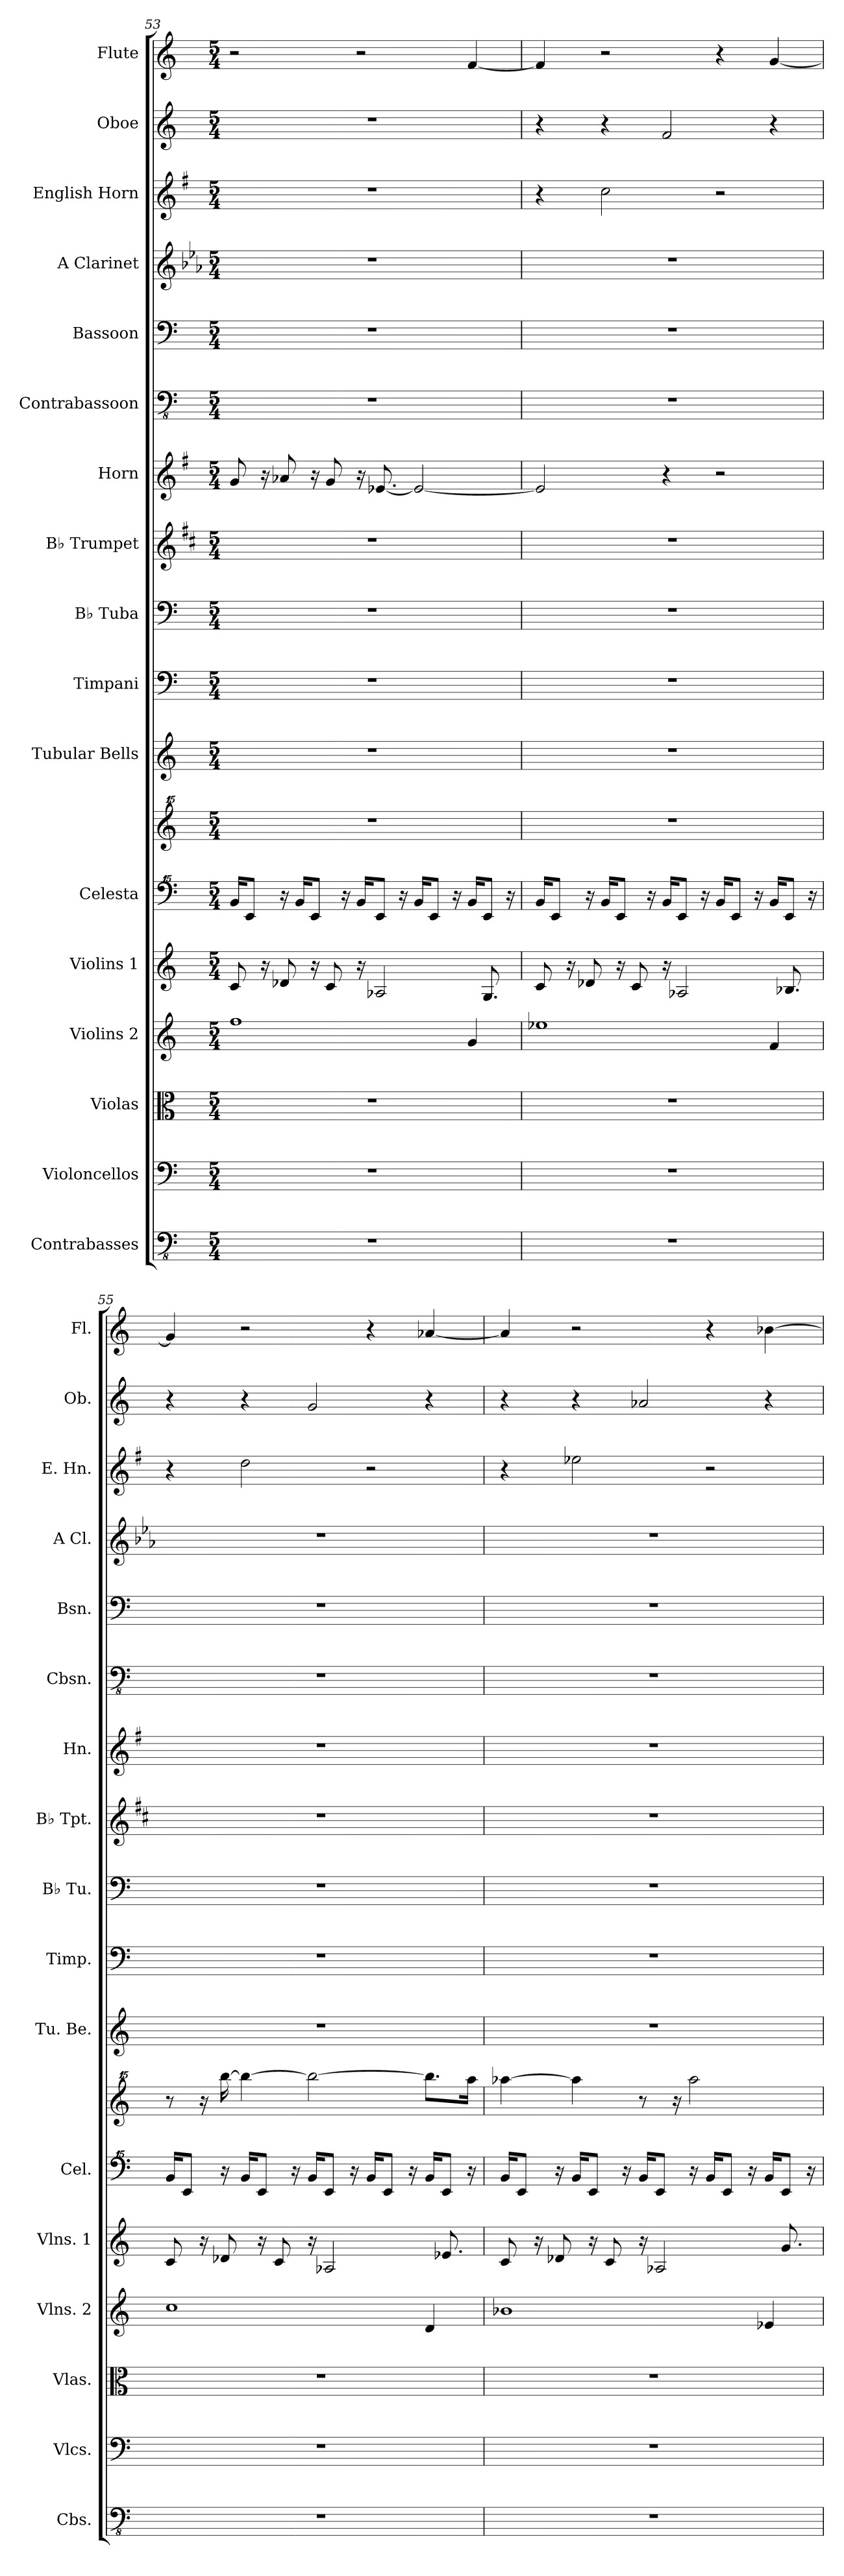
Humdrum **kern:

**kern	**kern	**kern	**kern	**kern	**kern	**kern	**kern	**kern	**kern	**kern	**kern	**kern	**kern	**kern	**kern	**kern	**kern
*part17	*part16	*part15	*part14	*part13	*part12	*part12	*part11	*part10	*part9	*part8	*part7	*part6	*part5	*part4	*part3	*part2	*part1
*staff18	*staff17	*staff16	*staff15	*staff14	*staff13	*staff12	*staff11	*staff10	*staff9	*staff8	*staff7	*staff6	*staff5	*staff4	*staff3	*staff2	*staff1
*I"Contrabasses	*I"Violoncellos	*I"Violas	*I"Violins 2	*I"Violins 1	*I"Celesta	*	*I"Tubular Bells	*I"Timpani	*I"B♭ Tuba	*I"B♭ Trumpet	*I"Horn	*I"Contrabassoon	*I"Bassoon	*I"A Clarinet	*I"English Horn	*I"Oboe	*I"Flute
*I'Cbs.	*I'Vlcs.	*I'Vlas.	*I'Vlns. 2	*I'Vlns. 1	*I'Cel.	*	*I'Tu. Be.	*I'Timp.	*I'B♭ Tu.	*I'B♭ Tpt.	*I'Hn.	*I'Cbsn.	*I'Bsn.	*I'A Cl.	*I'E. Hn.	*I'Ob.	*I'Fl.
*clefFv4	*clefF4	*clefC3	*clefG2	*clefG2	*clefF^^4	*clefG^^2	*clefG2	*clefF4	*clefF4	*clefG2	*clefG2	*clefFv4	*clefF4	*clefG2	*clefG2	*clefG2	*clefG2
*	*	*	*	*	*	*	*	*	*	*ITrd1c2	*ITrd4c7	*ITrd7c12	*	*ITrd2c3	*ITrd4c7	*	*
*k[]	*k[]	*k[]	*k[]	*k[]	*k[]	*k[]	*k[]	*k[]	*k[]	*k[]	*k[]	*k[]	*k[]	*k[]	*k[]	*k[]	*k[]
*C:	*C:	*C:	*C:	*C:	*C:	*C:	*C:	*C:	*C:	*C:	*C:	*C:	*C:	*C:	*C:	*C:	*C:
*M5/4	*M5/4	*M5/4	*M5/4	*M5/4	*M5/4	*M5/4	*M5/4	*M5/4	*M5/4	*M5/4	*M5/4	*M5/4	*M5/4	*M5/4	*M5/4	*M5/4	*M5/4
=53	=53	=53	=53	=53	=53	=53	=53	=53	=53	=53	=53	=53	=53	=53	=53	=53	=53
4%5r	4%5r	4%5r	1ff	8c/	16b/KL	4%5r	4%5r	4%5r	4%5r	4%5r	8c/	4%5r	4%5r	4%5r	4%5r	4%5r	2r
.	.	.	.	.	8e/J	.	.	.	.	.	.	.	.	.	.	.	.
.	.	.	.	16r	.	.	.	.	.	.	16r	.	.	.	.	.	.
.	.	.	.	8d-X/	16r	.	.	.	.	.	8d-X/	.	.	.	.	.	.
.	.	.	.	.	16b/KL	.	.	.	.	.	.	.	.	.	.	.	.
.	.	.	.	16r	8e/J	.	.	.	.	.	16r	.	.	.	.	.	.
.	.	.	.	8c/	.	.	.	.	.	.	8c/	.	.	.	.	.	.
.	.	.	.	.	16r	.	.	.	.	.	.	.	.	.	.	.	.
.	.	.	.	16r	16b/KL	.	.	.	.	.	16r	.	.	.	.	.	2r
.	.	.	.	2A-X/	8e/J	.	.	.	.	.	[8.A-X/	.	.	.	.	.	.
.	.	.	.	.	16r	.	.	.	.	.	.	.	.	.	.	.	.
.	.	.	.	.	16b/KL	.	.	.	.	.	2A-/_	.	.	.	.	.	.
.	.	.	.	.	8e/J	.	.	.	.	.	.	.	.	.	.	.	.
.	.	.	.	.	16r	.	.	.	.	.	.	.	.	.	.	.	.
.	.	.	4g/	.	16b/KL	.	.	.	.	.	.	.	.	.	.	.	[4f/
.	.	.	.	8.G/	8e/J	.	.	.	.	.	.	.	.	.	.	.	.
.	.	.	.	.	16r	.	.	.	.	.	.	.	.	.	.	.	.
!!LO:PB:g=z
=54	=54	=54	=54	=54	=54	=54	=54	=54	=54	=54	=54	=54	=54	=54	=54	=54	=54
4%5r	4%5r	4%5r	1ee-X	8c/	16b/KL	4%5r	4%5r	4%5r	4%5r	4%5r	2A-/]	4%5r	4%5r	4%5r	4r	4r	4f/]
.	.	.	.	.	8e/J	.	.	.	.	.	.	.	.	.	.	.	.
.	.	.	.	16r	.	.	.	.	.	.	.	.	.	.	.	.	.
.	.	.	.	8d-X/	16r	.	.	.	.	.	.	.	.	.	.	.	.
.	.	.	.	.	16b/KL	.	.	.	.	.	.	.	.	.	2f\	4r	2r
.	.	.	.	16r	8e/J	.	.	.	.	.	.	.	.	.	.	.	.
.	.	.	.	8c/	.	.	.	.	.	.	.	.	.	.	.	.	.
.	.	.	.	.	16r	.	.	.	.	.	.	.	.	.	.	.	.
.	.	.	.	16r	16b/KL	.	.	.	.	.	4r	.	.	.	.	2f/	.
.	.	.	.	2A-X/	8e/J	.	.	.	.	.	.	.	.	.	.	.	.
.	.	.	.	.	16r	.	.	.	.	.	.	.	.	.	.	.	.
.	.	.	.	.	16b/KL	.	.	.	.	.	2r	.	.	.	2r	.	4r
.	.	.	.	.	8e/J	.	.	.	.	.	.	.	.	.	.	.	.
.	.	.	.	.	16r	.	.	.	.	.	.	.	.	.	.	.	.
.	.	.	4f/	.	16b/KL	.	.	.	.	.	.	.	.	.	.	4r	[4g/
.	.	.	.	8.B-X/	8e/J	.	.	.	.	.	.	.	.	.	.	.	.
.	.	.	.	.	16r	.	.	.	.	.	.	.	.	.	.	.	.
=55	=55	=55	=55	=55	=55	=55	=55	=55	=55	=55	=55	=55	=55	=55	=55	=55	=55
4%5r	4%5r	4%5r	1cc	8c/	16b/KL	8r	4%5r	4%5r	4%5r	4%5r	4%5r	4%5r	4%5r	4%5r	4r	4r	4g/]
.	.	.	.	.	8e/J	.	.	.	.	.	.	.	.	.	.	.	.
.	.	.	.	16r	.	16r	.	.	.	.	.	.	.	.	.	.	.
.	.	.	.	8d-X/	16r	[16bbbb\	.	.	.	.	.	.	.	.	.	.	.
.	.	.	.	.	16b/KL	4bbbb\_	.	.	.	.	.	.	.	.	2g\	4r	2r
.	.	.	.	16r	8e/J	.	.	.	.	.	.	.	.	.	.	.	.
.	.	.	.	8c/	.	.	.	.	.	.	.	.	.	.	.	.	.
.	.	.	.	.	16r	.	.	.	.	.	.	.	.	.	.	.	.
.	.	.	.	16r	16b/KL	2bbbb\_	.	.	.	.	.	.	.	.	.	2g/	.
.	.	.	.	2A-X/	8e/J	.	.	.	.	.	.	.	.	.	.	.	.
.	.	.	.	.	16r	.	.	.	.	.	.	.	.	.	.	.	.
.	.	.	.	.	16b/KL	.	.	.	.	.	.	.	.	.	2r	.	4r
.	.	.	.	.	8e/J	.	.	.	.	.	.	.	.	.	.	.	.
.	.	.	.	.	16r	.	.	.	.	.	.	.	.	.	.	.	.
.	.	.	4d/	.	16b/KL	8.bbbb\L]	.	.	.	.	.	.	.	.	.	4r	[4a-X/
.	.	.	.	8.e-X/	8e/J	.	.	.	.	.	.	.	.	.	.	.	.
.	.	.	.	.	16r	16aaaa\Jk	.	.	.	.	.	.	.	.	.	.	.
!!LO:PB:g=z
=56	=56	=56	=56	=56	=56	=56	=56	=56	=56	=56	=56	=56	=56	=56	=56	=56	=56
4%5r	4%5r	4%5r	1b-X	8c/	16b/KL	[4aaaa-X\	4%5r	4%5r	4%5r	4%5r	4%5r	4%5r	4%5r	4%5r	4r	4r	4a-/]
.	.	.	.	.	8e/J	.	.	.	.	.	.	.	.	.	.	.	.
.	.	.	.	16r	.	.	.	.	.	.	.	.	.	.	.	.	.
.	.	.	.	8d-X/	16r	.	.	.	.	.	.	.	.	.	.	.	.
.	.	.	.	.	16b/KL	4aaaa-\]	.	.	.	.	.	.	.	.	2a-X\	4r	2r
.	.	.	.	16r	8e/J	.	.	.	.	.	.	.	.	.	.	.	.
.	.	.	.	8c/	.	.	.	.	.	.	.	.	.	.	.	.	.
.	.	.	.	.	16r	.	.	.	.	.	.	.	.	.	.	.	.
.	.	.	.	16r	16b/KL	8r	.	.	.	.	.	.	.	.	.	2a-X/	.
.	.	.	.	2A-X/	8e/J	.	.	.	.	.	.	.	.	.	.	.	.
.	.	.	.	.	.	16r	.	.	.	.	.	.	.	.	.	.	.
.	.	.	.	.	16r	2aaaa-\	.	.	.	.	.	.	.	.	.	.	.
.	.	.	.	.	16b/KL	.	.	.	.	.	.	.	.	.	2r	.	4r
.	.	.	.	.	8e/J	.	.	.	.	.	.	.	.	.	.	.	.
.	.	.	.	.	16r	.	.	.	.	.	.	.	.	.	.	.	.
.	.	.	4e-X/	.	16b/KL	.	.	.	.	.	.	.	.	.	.	4r	[4b-X\
.	.	.	.	8.g/	8e/J	.	.	.	.	.	.	.	.	.	.	.	.
.	.	.	.	.	16r	16ryy	.	.	.	.	.	.	.	.	.	.	.
=	=	=	=	=	=	=	=	=	=	=	=	=	=	=	=	=	=
*-	*-	*-	*-	*-	*-	*-	*-	*-	*-	*-	*-	*-	*-	*-	*-	*-	*-
